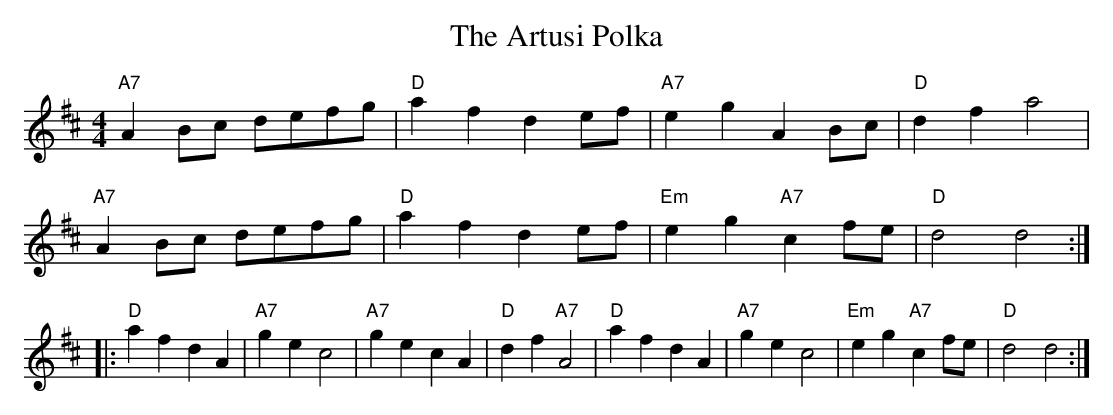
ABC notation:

X:1
T:The Artusi Polka
M:4/4
L:1/4
K:D
"A7"AB/2c/2 d/2e/2f/2g/2|"D"af de/2f/2|"A7"eg AB/2c/2|"D"df a2|
"A7"AB/2c/2 d/2e/2f/2g/2|"D"af de/2f/2|"Em"eg "A7"cf/2e/2|"D"d2 d2:|
|:"D"af dA|"A7"ge c2|"A7"ge cA|"D"df "A7"A2|"D"af dA|"A7"ge c2|\
"Em"eg "A7"cf/2e/2|"D"d2 d2:|
